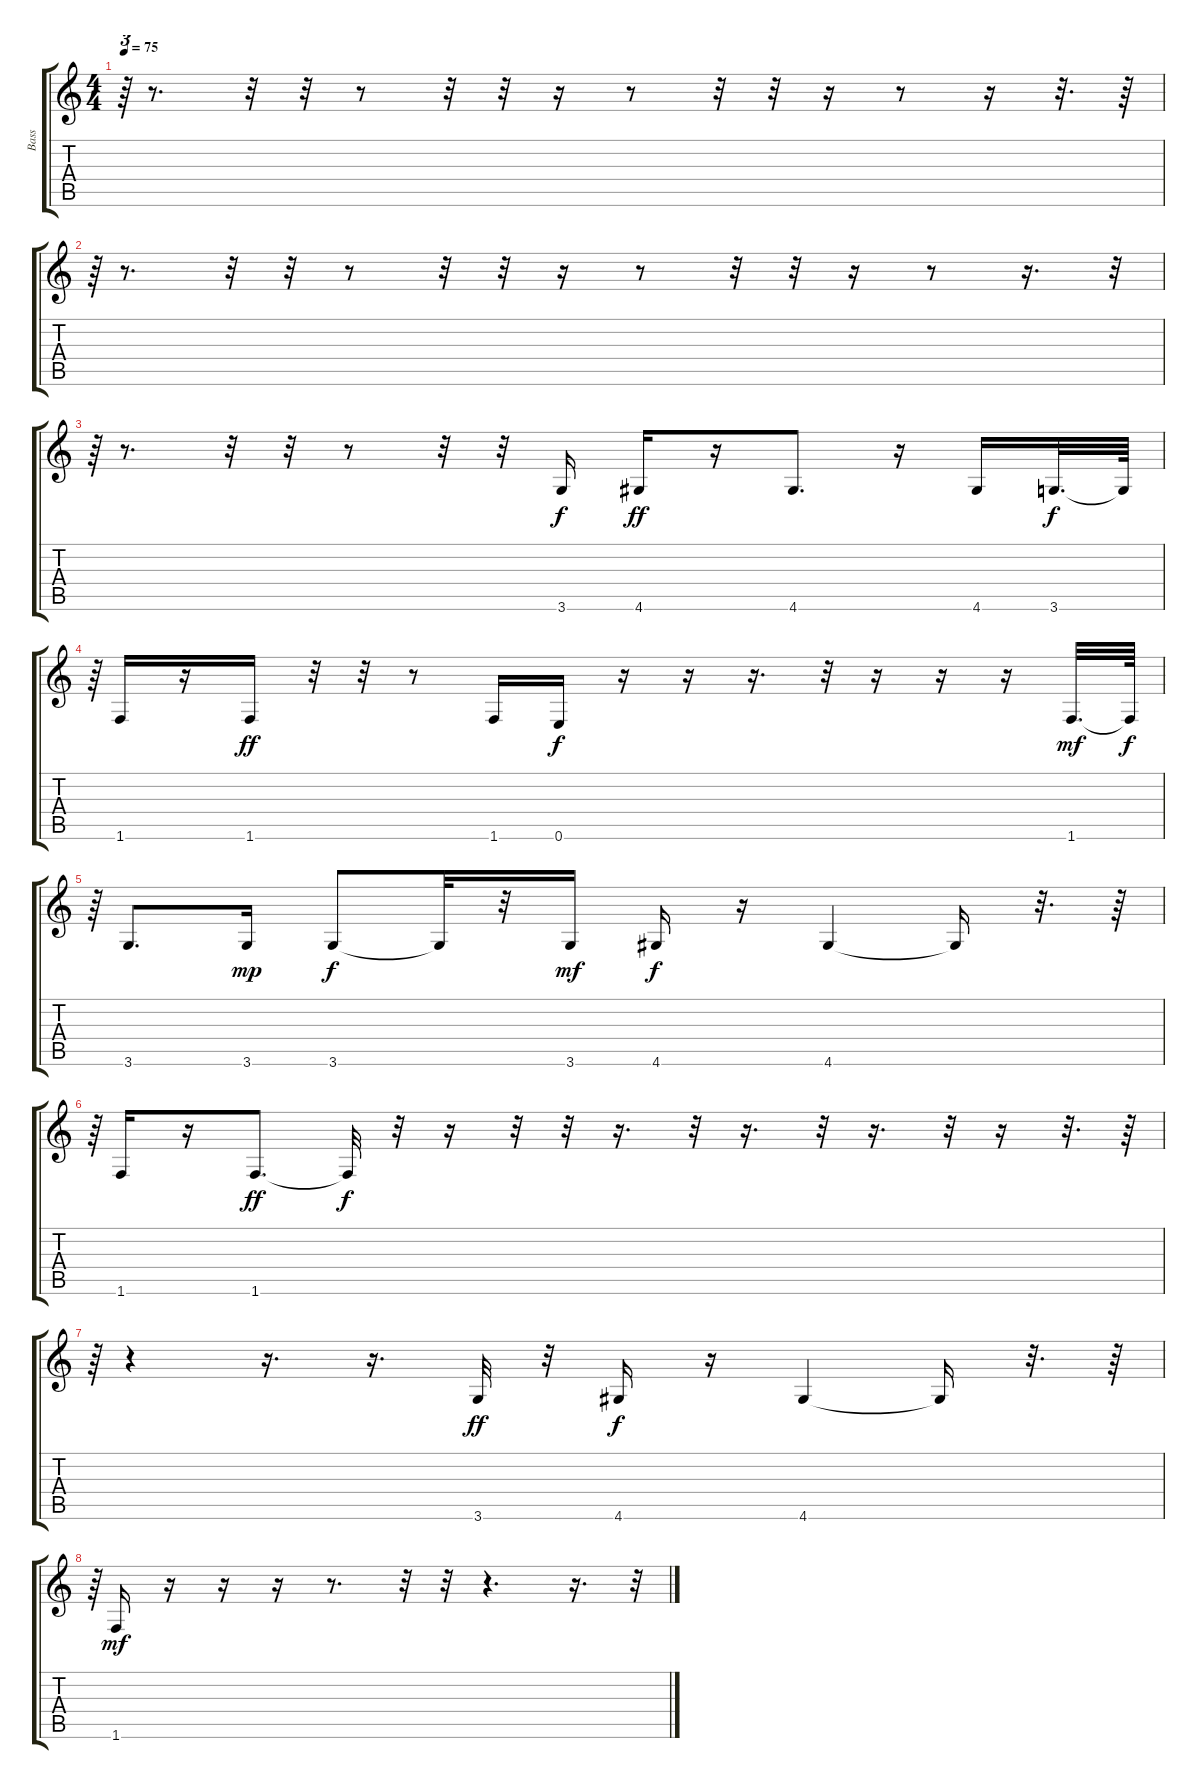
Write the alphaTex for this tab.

\track ("Bass" "Bass") {instrument fretlessbass}
\staff {score tabs}
\tuning (E4 B3 G3 D3 A2 E2) {hide}
\ts (4 4)
\tempo 75
\clef g2
\ks c
r.64{tu (3 2) dy mf} r.8{d} r.32 r.32 r.8 r.32 r.32 r.16 r.8 r.32 r.32 r.16 r.8 r.16 r.32{d} r.64 |
r.64{tu (3 2)} r.8{d} r.32 r.32 r.8 r.32 r.32 r.16 r.8 r.32 r.32 r.16 r.8 r.16{d} r.32{tu (3 2)} |
r.64{tu (3 2)} r.8{d} r.32 r.32 r.8 r.32 r.32 3.6.16{dy f} 4.6.16{dy ff} r.16 4.6.8{d} r.16 4.6.16 3.6.32{d dy f} 3.6{t}.64 |
r.64{tu (3 2)} 1.6.16 r.16 1.6.16{dy ff} r.32 r.32 r.8 1.6.16 0.6.16{dy f} r.16 r.16 r.16{d} r.32 r.16 r.16 r.16 1.6.32{d dy mf} 1.6{t}.64{dy f} |
r.64{tu (3 2)} 3.6.8{d} 3.6.16{dy mp} 3.6.8{dy f} 3.6{t}.32 r.32 3.6.16{dy mf} 4.6.16{dy f} r.16 4.6.4 4.6{t}.16 r.32{d} r.64 |
r.64{tu (3 2)} 1.6.16 r.16 1.6.8{d dy ff} 1.6{t}.32{dy f} r.32 r.16 r.32 r.32 r.16{d} r.32 r.16{d} r.32 r.16{d} r.32 r.16 r.32{d} r.64 |
r.64{tu (3 2)} r.4 r.16{d} r.16{d} 3.6.32{dy ff} r.32 4.6.16{dy f} r.16 4.6.4 4.6{t}.16 r.32{d} r.64 |
r.64{tu (3 2)} 1.6.16{dy mf} r.16 r.16 r.16 r.8{d} r.32 r.32 r.4{d} r.16{d} r.32{tu (3 2)}
